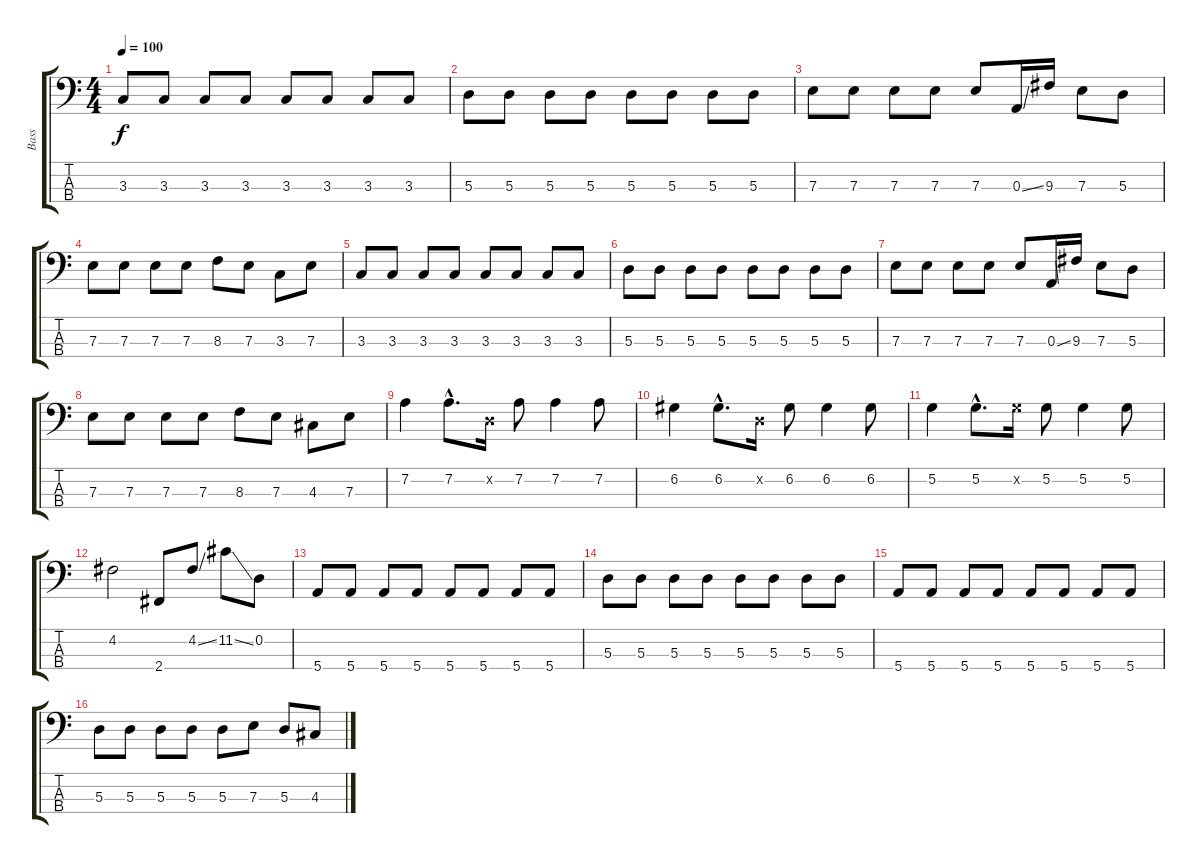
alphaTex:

\track ("Bass" "Bass") {instrument electricbassfinger}
\staff {score tabs}
\tuning (G2 D2 A1 E1) {hide}
\ts (4 4)
\tempo 100
\clef f4
\ks c
3.3.8{dy f} 3.3.8 3.3.8 3.3.8 3.3.8 3.3.8 3.3.8 3.3.8 |
5.3.8 5.3.8 5.3.8 5.3.8 5.3.8 5.3.8 5.3.8 5.3.8 |
7.3.8 7.3.8 7.3.8 7.3.8 7.3.8 0.3{ss}.16 9.3.16 7.3.8 5.3.8 |
7.3.8 7.3.8 7.3.8 7.3.8 8.3.8 7.3.8 3.3.8 7.3.8 |
3.3.8 3.3.8 3.3.8 3.3.8 3.3.8 3.3.8 3.3.8 3.3.8 |
5.3.8 5.3.8 5.3.8 5.3.8 5.3.8 5.3.8 5.3.8 5.3.8 |
7.3.8 7.3.8 7.3.8 7.3.8 7.3.8 0.3{ss}.16 9.3.16 7.3.8 5.3.8 |
7.3.8 7.3.8 7.3.8 7.3.8 8.3.8 7.3.8 4.3.8 7.3.8 |
7.2.4 7.2{hac}.8{d} 0.2{x}.16 7.2.8 7.2.4 7.2.8 |
6.2.4 6.2{hac}.8{d} 0.2{x}.16 6.2.8 6.2.4 6.2.8 |
5.2.4 5.2{hac}.8{d} 5.2{x}.16 5.2.8 5.2.4 5.2.8 |
4.2.2 2.4.8 4.2{ss}.8 11.2{ss}.8 0.2.8 |
5.4.8 5.4.8 5.4.8 5.4.8 5.4.8 5.4.8 5.4.8 5.4.8 |
5.3.8 5.3.8 5.3.8 5.3.8 5.3.8 5.3.8 5.3.8 5.3.8 |
5.4.8 5.4.8 5.4.8 5.4.8 5.4.8 5.4.8 5.4.8 5.4.8 |
5.3.8 5.3.8 5.3.8 5.3.8 5.3.8 7.3.8 5.3.8 4.3.8
